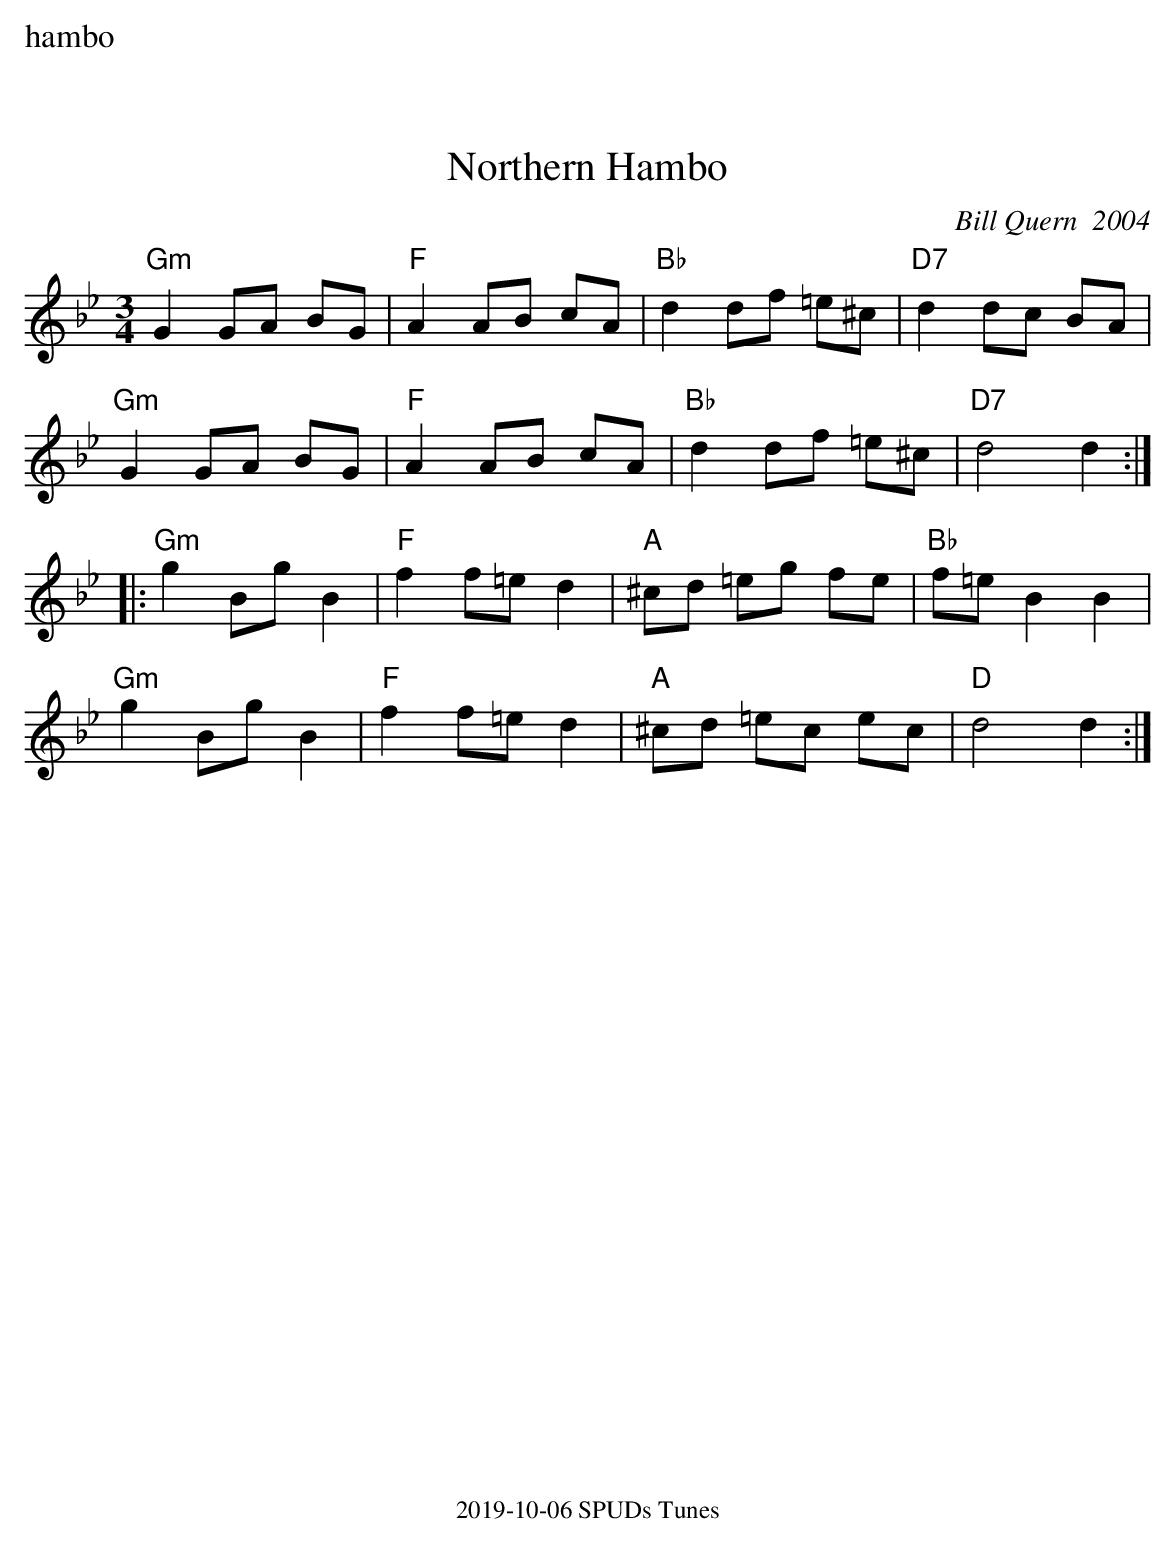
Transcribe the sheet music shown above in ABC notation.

X:1
%%text hambo
T:Northern Hambo
C:Bill Quern  2004
M:3/4
L:1/8
K:Gm
"Gm"G2 GA BG|"F"A2 AB cA|"Bb"d2 df =e^c|"D7"d2 dc BA|
"Gm"G2 GA BG|"F"A2 AB cA|"Bb"d2 df =e^c|"D7"d4d2:|
|:"Gm" g2 Bg B2|"F"f2 f=e d2|"A"^cd =eg fe|"Bb"f=e B2B2|
"Gm" g2 Bg B2|"F"f2 f=e d2|"A"^cd =ec ec|"D"d4d2:|
